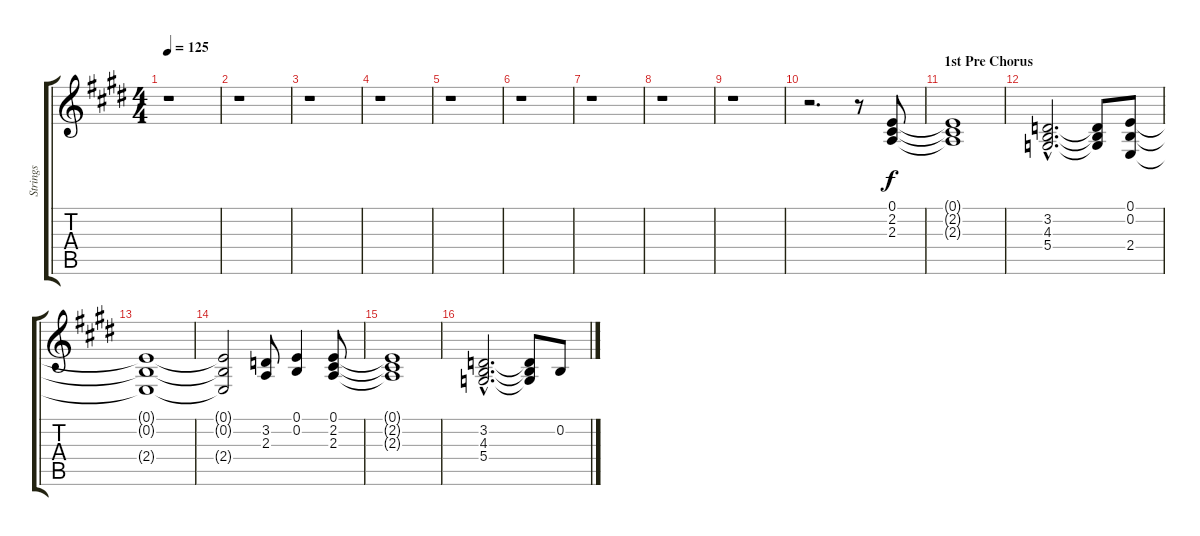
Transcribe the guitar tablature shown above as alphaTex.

\track ("Strings" "Strings") {instrument stringensemble1}
\staff {score tabs}
\tuning (E4 B3 G3 D3 A2 E2) {hide}
\ts (4 4)
\tempo 125
\clef g2
\ks e
r.1{dy f} |
r.1 |
r.1 |
r.1 |
r.1 |
r.1 |
r.1 |
r.1 |
r.1 |
r.2{d} r.8 (0.1 2.2 2.3).8 |
\section ("" "1st Pre Chorus")
(0.1{t} 2.2{t} 2.3{t}).1 |
(3.2{hac} 4.3{hac} 5.4{hac}).2{d} (3.2{t} 4.3{t} 5.4{t}).8 (0.1 0.2 2.4).8 |
(0.1{t} 0.2{t} 2.4{t}).1 |
(0.1{t} 0.2{t} 2.4{t}).2 (3.2 2.3).8 (0.1 0.2).4 (0.1 2.2 2.3).8 |
(0.1{t} 2.2{t} 2.3{t}).1 |
(3.2{hac} 4.3{hac} 5.4{hac}).2{d} (3.2{t} 4.3{t} 5.4{t}).8 0.2.8
